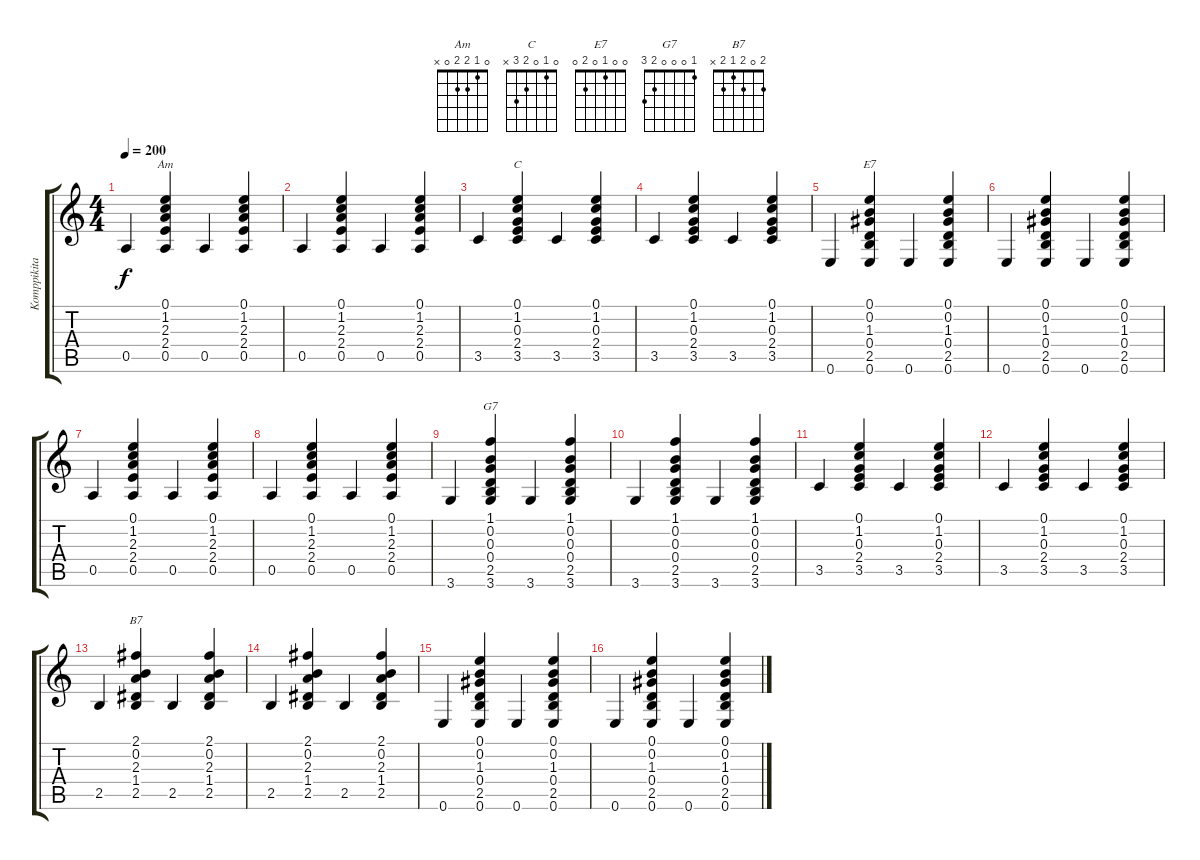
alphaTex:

\track ("Komppikitara" "Komppikita") {instrument acousticguitarnylon}
\staff {score tabs}
\tuning (E4 B3 G3 D3 A2 E2) {hide}
\chord ("Am" 0 1 2 2 0 x)
\chord ("C" 0 1 0 2 3 x)
\chord ("E7" 0 0 1 0 2 0)
\chord ("G7" 1 0 0 0 2 3)
\chord ("B7" 2 0 2 1 2 x)
\ts (4 4)
\tempo 200
\clef g2
\ks c
0.5.4{dy f} (0.1 1.2 2.3 2.4 0.5).4{ch "Am"} 0.5.4 (0.1 1.2 2.3 2.4 0.5).4 |
0.5.4 (0.1 1.2 2.3 2.4 0.5).4 0.5.4 (0.1 1.2 2.3 2.4 0.5).4 |
3.5.4 (0.1 1.2 0.3 2.4 3.5).4{ch "C"} 3.5.4 (0.1 1.2 0.3 2.4 3.5).4 |
3.5.4 (0.1 1.2 0.3 2.4 3.5).4 3.5.4 (0.1 1.2 0.3 2.4 3.5).4 |
0.6.4 (0.1 0.2 1.3 0.4 2.5 0.6).4{ch "E7"} 0.6.4 (0.1 0.2 1.3 0.4 2.5 0.6).4 |
0.6.4 (0.1 0.2 1.3 0.4 2.5 0.6).4 0.6.4 (0.1 0.2 1.3 0.4 2.5 0.6).4 |
0.5.4 (0.1 1.2 2.3 2.4 0.5).4 0.5.4 (0.1 1.2 2.3 2.4 0.5).4 |
0.5.4 (0.1 1.2 2.3 2.4 0.5).4 0.5.4 (0.1 1.2 2.3 2.4 0.5).4 |
3.6.4 (1.1 0.2 0.3 0.4 2.5 3.6).4{ch "G7"} 3.6.4 (1.1 0.2 0.3 0.4 2.5 3.6).4 |
3.6.4 (1.1 0.2 0.3 0.4 2.5 3.6).4 3.6.4 (1.1 0.2 0.3 0.4 2.5 3.6).4 |
3.5.4 (0.1 1.2 0.3 2.4 3.5).4 3.5.4 (0.1 1.2 0.3 2.4 3.5).4 |
3.5.4 (0.1 1.2 0.3 2.4 3.5).4 3.5.4 (0.1 1.2 0.3 2.4 3.5).4 |
2.5.4 (2.1 0.2 2.3 1.4 2.5).4{ch "B7"} 2.5.4 (2.1 0.2 2.3 1.4 2.5).4 |
2.5.4 (2.1 0.2 2.3 1.4 2.5).4 2.5.4 (2.1 0.2 2.3 1.4 2.5).4 |
0.6.4 (0.1 0.2 1.3 0.4 2.5 0.6).4 0.6.4 (0.1 0.2 1.3 0.4 2.5 0.6).4 |
0.6.4 (0.1 0.2 1.3 0.4 2.5 0.6).4 0.6.4 (0.1 0.2 1.3 0.4 2.5 0.6).4
